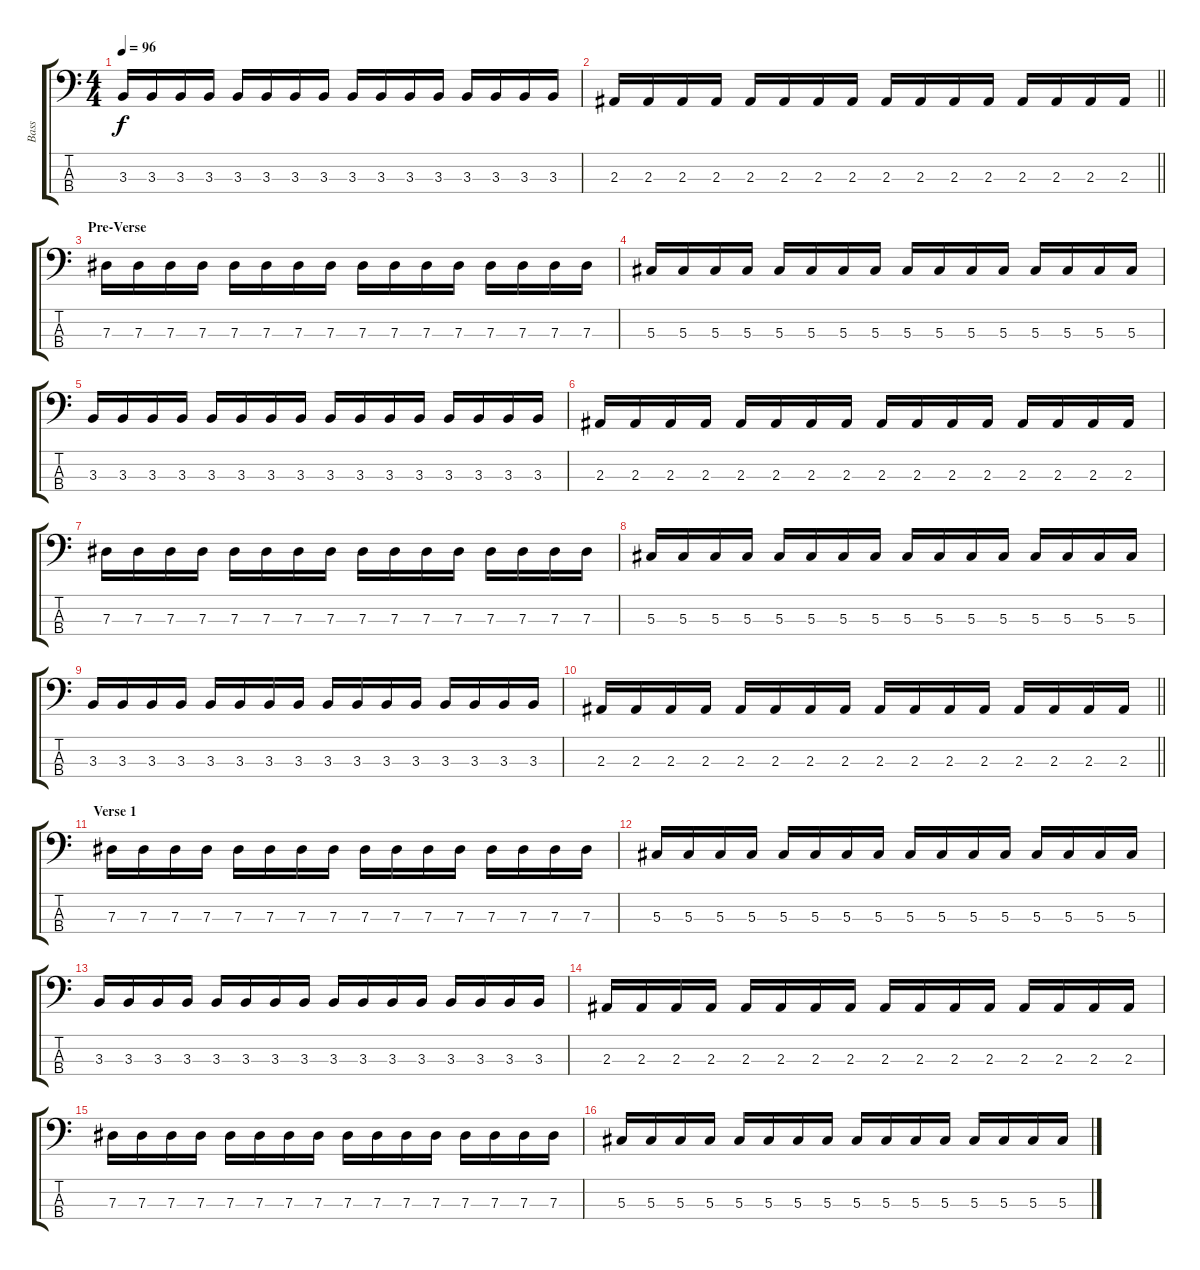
\track ("Bass" "Bass") {instrument electricbassfinger}
\staff {score tabs}
\tuning (Gb2 Db2 Ab1 Eb1) {hide}
\ts (4 4)
\tempo 96
\clef f4
\ks c
3.3.16{dy f} 3.3.16 3.3.16 3.3.16 3.3.16 3.3.16 3.3.16 3.3.16 3.3.16 3.3.16 3.3.16 3.3.16 3.3.16 3.3.16 3.3.16 3.3.16 |
\barLineRight lightlight
2.3.16 2.3.16 2.3.16 2.3.16 2.3.16 2.3.16 2.3.16 2.3.16 2.3.16 2.3.16 2.3.16 2.3.16 2.3.16 2.3.16 2.3.16 2.3.16 |
\section ("" "Pre-Verse")
7.3.16 7.3.16 7.3.16 7.3.16 7.3.16 7.3.16 7.3.16 7.3.16 7.3.16 7.3.16 7.3.16 7.3.16 7.3.16 7.3.16 7.3.16 7.3.16 |
5.3.16 5.3.16 5.3.16 5.3.16 5.3.16 5.3.16 5.3.16 5.3.16 5.3.16 5.3.16 5.3.16 5.3.16 5.3.16 5.3.16 5.3.16 5.3.16 |
3.3.16 3.3.16 3.3.16 3.3.16 3.3.16 3.3.16 3.3.16 3.3.16 3.3.16 3.3.16 3.3.16 3.3.16 3.3.16 3.3.16 3.3.16 3.3.16 |
2.3.16 2.3.16 2.3.16 2.3.16 2.3.16 2.3.16 2.3.16 2.3.16 2.3.16 2.3.16 2.3.16 2.3.16 2.3.16 2.3.16 2.3.16 2.3.16 |
7.3.16 7.3.16 7.3.16 7.3.16 7.3.16 7.3.16 7.3.16 7.3.16 7.3.16 7.3.16 7.3.16 7.3.16 7.3.16 7.3.16 7.3.16 7.3.16 |
5.3.16 5.3.16 5.3.16 5.3.16 5.3.16 5.3.16 5.3.16 5.3.16 5.3.16 5.3.16 5.3.16 5.3.16 5.3.16 5.3.16 5.3.16 5.3.16 |
3.3.16 3.3.16 3.3.16 3.3.16 3.3.16 3.3.16 3.3.16 3.3.16 3.3.16 3.3.16 3.3.16 3.3.16 3.3.16 3.3.16 3.3.16 3.3.16 |
\barLineRight lightlight
2.3.16 2.3.16 2.3.16 2.3.16 2.3.16 2.3.16 2.3.16 2.3.16 2.3.16 2.3.16 2.3.16 2.3.16 2.3.16 2.3.16 2.3.16 2.3.16 |
\section ("" "Verse 1")
7.3.16 7.3.16 7.3.16 7.3.16 7.3.16 7.3.16 7.3.16 7.3.16 7.3.16 7.3.16 7.3.16 7.3.16 7.3.16 7.3.16 7.3.16 7.3.16 |
5.3.16 5.3.16 5.3.16 5.3.16 5.3.16 5.3.16 5.3.16 5.3.16 5.3.16 5.3.16 5.3.16 5.3.16 5.3.16 5.3.16 5.3.16 5.3.16 |
3.3.16 3.3.16 3.3.16 3.3.16 3.3.16 3.3.16 3.3.16 3.3.16 3.3.16 3.3.16 3.3.16 3.3.16 3.3.16 3.3.16 3.3.16 3.3.16 |
2.3.16 2.3.16 2.3.16 2.3.16 2.3.16 2.3.16 2.3.16 2.3.16 2.3.16 2.3.16 2.3.16 2.3.16 2.3.16 2.3.16 2.3.16 2.3.16 |
7.3.16 7.3.16 7.3.16 7.3.16 7.3.16 7.3.16 7.3.16 7.3.16 7.3.16 7.3.16 7.3.16 7.3.16 7.3.16 7.3.16 7.3.16 7.3.16 |
5.3.16 5.3.16 5.3.16 5.3.16 5.3.16 5.3.16 5.3.16 5.3.16 5.3.16 5.3.16 5.3.16 5.3.16 5.3.16 5.3.16 5.3.16 5.3.16
